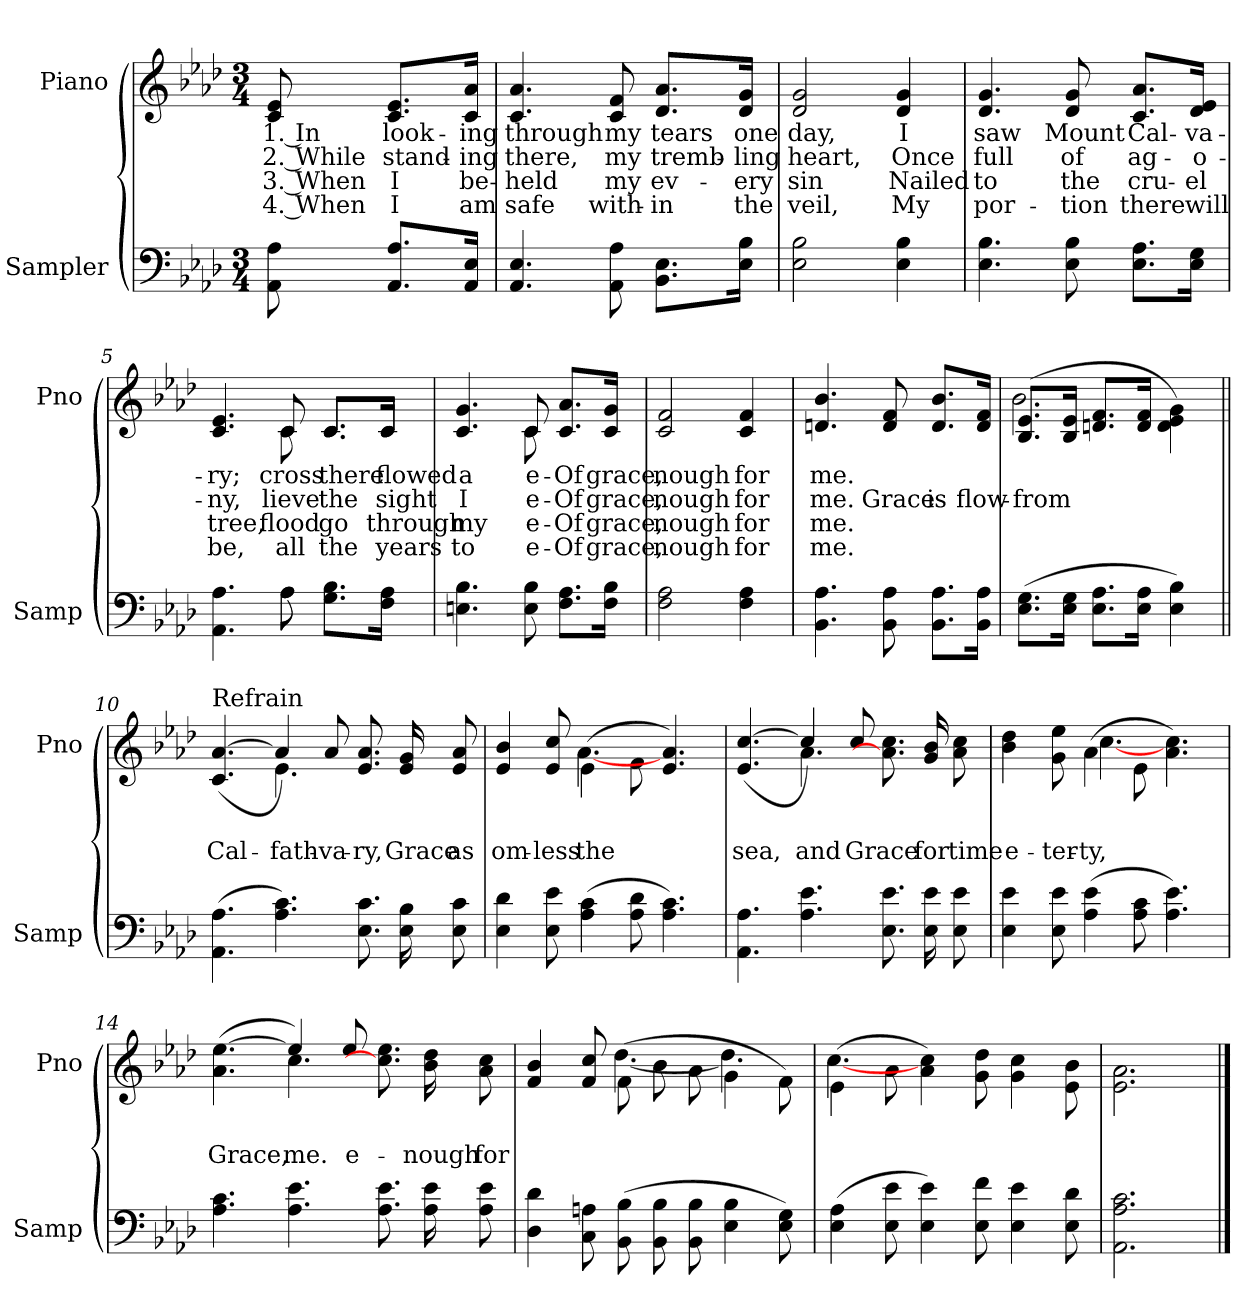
**kern	**kern	**text	**text	**text	**text
*part2	*part1	*part1	*part1	*part1	*part1
*staff2	*staff1	*staff1	*staff1	*staff1	*staff1
*I"Sampler	*I"Piano	*	*	*	*
*I'Samp	*I'Pno	*	*	*	*
*clefF4	*clefG2	*	*	*	*
*k[b-e-a-d-]	*k[b-e-a-d-]	*	*	*	*
*A-:	*A-:	*	*	*	*
*M3/4	*M3/4	*	*	*	*
=1	=1	=1	=1	=1	=1
8AA- 8A-	8c 8e-	1. In	2. While	3. When	4. When
8.AA-/ 8.A-/L	8.c/ 8.e-/L	look-	stand-	I	I
16AA-/ 16E-/Jk	16c/ 16a-/Jk	-ing	-ing	be-	am
=2	=2	=2	=2	=2	=2
4.AA- 4.E-	4.c 4.a-	through	there,	-held	safe
8AA- 8A-	8c 8f	my	my	my	with-
8.BB-\ 8.E-\L	8.d-/ 8.a-/L	tears	tremb-	ev-	-in
16E-\ 16B-\Jk	16d-/ 16g/Jk	one	-ling	-ery	the
=3	=3	=3	=3	=3	=3
2E- 2B-	2d- 2g	day,	heart,	sin	veil,
4E- 4B-	4d- 4g	I	Once	Nailed	My
=4	=4	=4	=4	=4	=4
4.E- 4.B-	4.d- 4.g	saw	full	to	por-
8E- 8B-	8d- 8g	Mount	of	the	-tion
8.E-\ 8.A-\L	8.c/ 8.a-/L	Cal-	ag-	cru-	there
16E-\ 16G\Jk	16d-/ 16e-/Jk	-va-	-o-	-el	will
=5	=5	=5	=5	=5	=5
*^	*^	*	*	*	*
4.AA- 4.A-	4.ryy	4.c 4.e-	4.ryy	-ry;	-ny,	tree,	be,
8A-\	8A-	8c/	8c	cross	-lieve	flood	all
8.G\ 8.B-\L	4ryy	8.c/L	8.c/L	there	the	go	the
16F\ 16A-\Jk	.	16c/Jk	16c/Jk	flowed	sight	through	years
*v	*v	*	*	*	*	*	*
=6	=6	=6	=6	=6	=6	=6
4.En 4.B-	4.c 4.g	4.ryy	a	I	my	to
8E 8B-	8c/	8c	e-	e-	e-	e-
8.F\ 8.A-\L	8.c/ 8.a-/L	4ryy	Of	Of	Of	Of
16F\ 16B-\Jk	16c/ 16g/Jk	.	grace,	grace,	grace,	grace,
*	*v	*v	*	*	*	*
=7	=7	=7	=7	=7	=7
2F 2A-	2c 2f	-nough	-nough	-nough	-nough
4F 4A-	4c 4f	for	for	for	for
=8	=8	=8	=8	=8	=8
4.BB- 4.A-	4.dn 4.b-	me.	me.	me.	me.
8BB- 8A-	8d 8f	.	Grace	.	.
8.BB-\ 8.A-\L	8.d/ 8.b-/L	.	is	.	.
16BB-\ 16A-\Jk	16d/ 16f/Jk	.	flow-	.	.
=9	=9	=9	=9	=9	=9
*	*^	*	*	*	*
(8.E-\ 8.G\L	(8.B-/ 8.e-/L	2.b-	.	from	.	.
16E-\ 16G\Jk	16B-/ 16e-/Jk	.	.	.	.	.
8.E-\ 8.A-\L	8.dn/ 8.f/L	.	.	.	.	.
16E-\ 16A-\Jk	16d/ 16f/Jk	.	.	.	.	.
4E- 4B-)	4d\ 4e-\ 4g\)	.	.	.	.	.
=10||	=10||	=10||	=10||	=10||	=10||	=10||
!	!LO:TX:t=Refrain	!	!	!	!	!
(4.AA- 4.A-	(4.c [4.a-	4.ryy	.	Cal-	.	.
4.A- 4.c)	4a-/])	4.e-	.	fath-	.	.
.	8a-	.	.	-va-	.	.
8.E- 8.c	8.e- 8.a-	4.ryy	.	-ry,	.	.
16E- 16B-	16e- 16g	.	.	Grace	.	.
8E- 8c	8e- 8a-	.	.	as	.	.
=11	=11	=11	=11	=11	=11	=11
4E- 4d-	4e- 4b-	4.ryy	.	-om-	.	.
8E- 8e-	8e- 8cc	.	.	-less	.	.
(4A- 4c	(4e-\	[4.a-	.	the	.	.
8A- 8d-	8f\	.	.	.	.	.
4.A- 4.c)	4.e- 4.a-)	4.ryy	.	.	.	.
=12	=12	=12	=12	=12	=12	=12
4.AA- 4.A-	(4.e- [4.cc	4.ryy	.	sea,	.	.
4.A- 4.e-	4cc/])	4.a-	.	and	.	.
.	8cc	.	.	Grace	.	.
8.E- 8.e-	8.a-] 8.cc	4.ryy	.	.	.	.
16E- 16e-	16g 16b-	.	.	for	.	.
8E- 8e-	8a- 8cc	.	.	time	.	.
=13	=13	=13	=13	=13	=13	=13
4E- 4e-	4b- 4dd-	4.ryy	.	e-	.	.
8E- 8e-	8g 8ee-	.	.	-ter-	.	.
(4A- 4e-	(4a-\	[4.cc	.	-ty,	.	.
8A- 8c	8e-\	.	.	.	.	.
4.A- 4.e-)	4.a- 4.cc)	4.ryy	.	.	.	.
=14	=14	=14	=14	=14	=14	=14
4.A- 4.c	(4.a- [4.ee-	4.ryy	.	Grace,	.	.
4.A- 4.e-	4ee-/])	4.cc	.	me.	.	.
.	8ee-	.	.	e-	.	.
8.A- 8.e-	8.cc] 8.ee-	4.ryy	.	.	.	.
16A- 16e-	16b- 16dd-	.	.	-nough	.	.
8A- 8e-	8a- 8cc	.	.	for	.	.
=15	=15	=15	=15	=15	=15	=15
4D- 4d-	4f 4b-	4.ryy	.	.	.	.
8C 8An	8f 8cc	.	.	.	.	.
(8BB-\ 8B-\	(8f\	[4.dd-	.	.	.	.
8BB-\ 8B-\	8b-\	.	.	.	.	.
8BB-\ 8B-\	8a-\	.	.	.	.	.
4E- 4B-	4g\	4.dd-]	.	.	.	.
8E- 8G)	8f\)	.	.	.	.	.
=16	=16	=16	=16	=16	=16	=16
(4E- 4A-	(4e-\	[4.cc	.	.	.	.
8E- 8e-	8a-\	.	.	.	.	.
4E- 4e-)	4a- 4cc)	2.ryy	.	.	.	.
8E- 8f	8g 8dd-	.	.	.	.	.
4E- 4e-	4g\ 4cc\	.	.	.	.	.
8E- 8d-	8e-\ 8b-\	.	.	.	.	.
*	*v	*v	*	*	*	*
=17	=17	=17	=17	=17	=17
2.AA- 2.A- 2.c	2.e-\ 2.a-\	.	.	.	.
==	==	==	==	==	==
*-	*-	*-	*-	*-	*-
